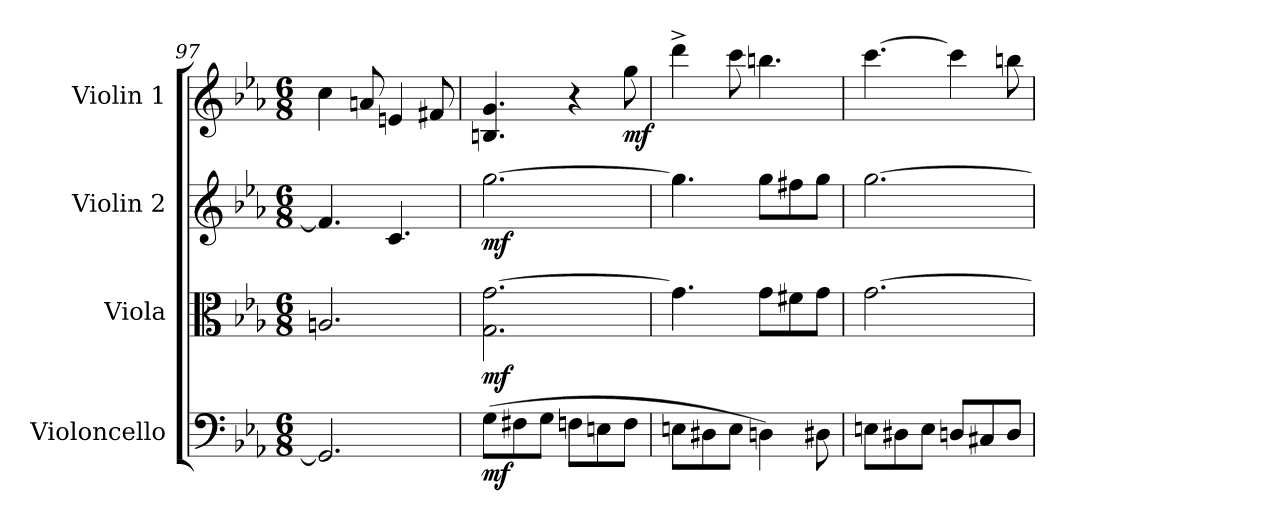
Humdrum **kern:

**kern	**dynam	**kern	**dynam	**kern	**dynam	**kern	**dynam
*part4	*part4	*part3	*part3	*part2	*part2	*part1	*part1
*staff4	*staff4	*staff3	*staff3	*staff2	*staff2	*staff1	*staff1
*I"Violoncello	*	*I"Viola	*	*I"Violin 2	*	*I"Violin 1	*
*I'Vc	*	*I'Vla	*	*I'Vln	*	*I'Vln	*
*clefF4	*	*clefC3	*	*clefG2	*	*clefG2	*
*k[b-e-a-]	*	*k[b-e-a-]	*	*k[b-e-a-]	*	*k[b-e-a-]	*
*M6/8	*	*M6/8	*	*M6/8	*	*M6/8	*
=97	=97	=97	=97	=97	=97	=97	=97
2.GG/]	.	2.An/	.	4.f#/]	.	4cc\	.
.	.	.	.	.	.	8an/	.
.	.	.	.	4.c/	.	4en/	.
.	.	.	.	.	.	8f#X/	.
=98	=98	=98	=98	=98	=98	=98	=98
!	!LO:DY:b	!	!LO:DY:b	!	!LO:DY:b	!	!
(>8G\L	mf	2.G\ [2.g\	mf	[2.gg\	mf	4.Bn/ 4.g/	.
8F#X\	.	.	.	.	.	.	.
8G\J	.	.	.	.	.	.	.
8Fn\L	.	.	.	.	.	4r	.
8En\	.	.	.	.	.	.	.
!	!	!	!	!	!	!	!LO:DY:b
8F\J	.	.	.	.	.	8gg\	mf
!!LO:LB:g=z
=99	=99	=99	=99	=99	=99	=99	=99
8En\L	.	4.g\]	.	4.gg\]	.	4ddd^\	.
8D#X\	.	.	.	.	.	.	.
8E\J	.	.	.	.	.	8ccc\	.
4Dn\)	.	8g\L	.	8gg\L	.	4.bbn\	.
.	.	8f#X\	.	8ff#X\	.	.	.
8D#X\	.	8g\J	.	8gg\J	.	.	.
=100	=100	=100	=100	=100	=100	=100	=100
8En\L	.	[2.g\	.	[2.gg\	.	[4.ccc\	.
8D#X\	.	.	.	.	.	.	.
8E\J	.	.	.	.	.	.	.
8Dn/L	.	.	.	.	.	4ccc\]	.
8C#X/	.	.	.	.	.	.	.
8D/J	.	.	.	.	.	8bbn\	.
=	=	=	=	=	=	=	=
*-	*-	*-	*-	*-	*-	*-	*-
